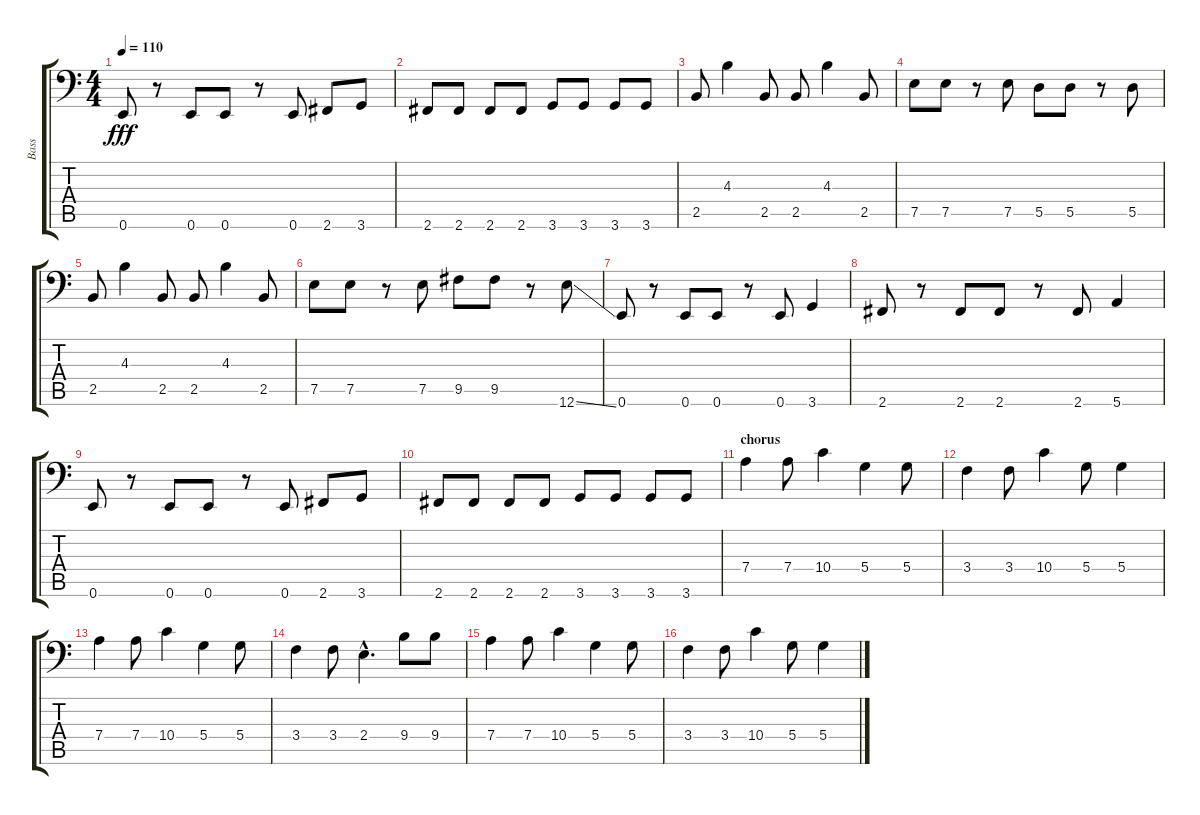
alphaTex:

\track ("Bass" "Bass") {instrument electricbassfinger}
\staff {score tabs}
\tuning (E3 B2 G2 D2 A1 E1) {hide}
\ts (4 4)
\tempo 110
\clef f4
\ks c
0.6.8{dy fff} r.8 0.6.8 0.6.8 r.8 0.6.8 2.6.8 3.6.8 |
2.6.8 2.6.8 2.6.8 2.6.8 3.6.8 3.6.8 3.6.8 3.6.8 |
2.5.8 4.3.4 2.5.8 2.5.8 4.3.4 2.5.8 |
7.5.8 7.5.8 r.8 7.5.8 5.5.8 5.5.8 r.8 5.5.8 |
2.5.8 4.3.4 2.5.8 2.5.8 4.3.4 2.5.8 |
7.5.8 7.5.8 r.8 7.5.8 9.5.8 9.5.8 r.8 12.6{ss}.8 |
0.6.8 r.8 0.6.8 0.6.8 r.8 0.6.8 3.6.4 |
2.6.8 r.8 2.6.8 2.6.8 r.8 2.6.8 5.6.4 |
0.6.8 r.8 0.6.8 0.6.8 r.8 0.6.8 2.6.8 3.6.8 |
2.6.8 2.6.8 2.6.8 2.6.8 3.6.8 3.6.8 3.6.8 3.6.8 |
\section ("" "chorus")
7.4.4 7.4.8 10.4.4 5.4.4 5.4.8 |
3.4.4 3.4.8 10.4.4 5.4.8 5.4.4 |
7.4.4 7.4.8 10.4.4 5.4.4 5.4.8 |
3.4.4 3.4.8 2.4{hac}.4{d} 9.4.8 9.4.8 |
7.4.4 7.4.8 10.4.4 5.4.4 5.4.8 |
3.4.4 3.4.8 10.4.4 5.4.8 5.4.4
